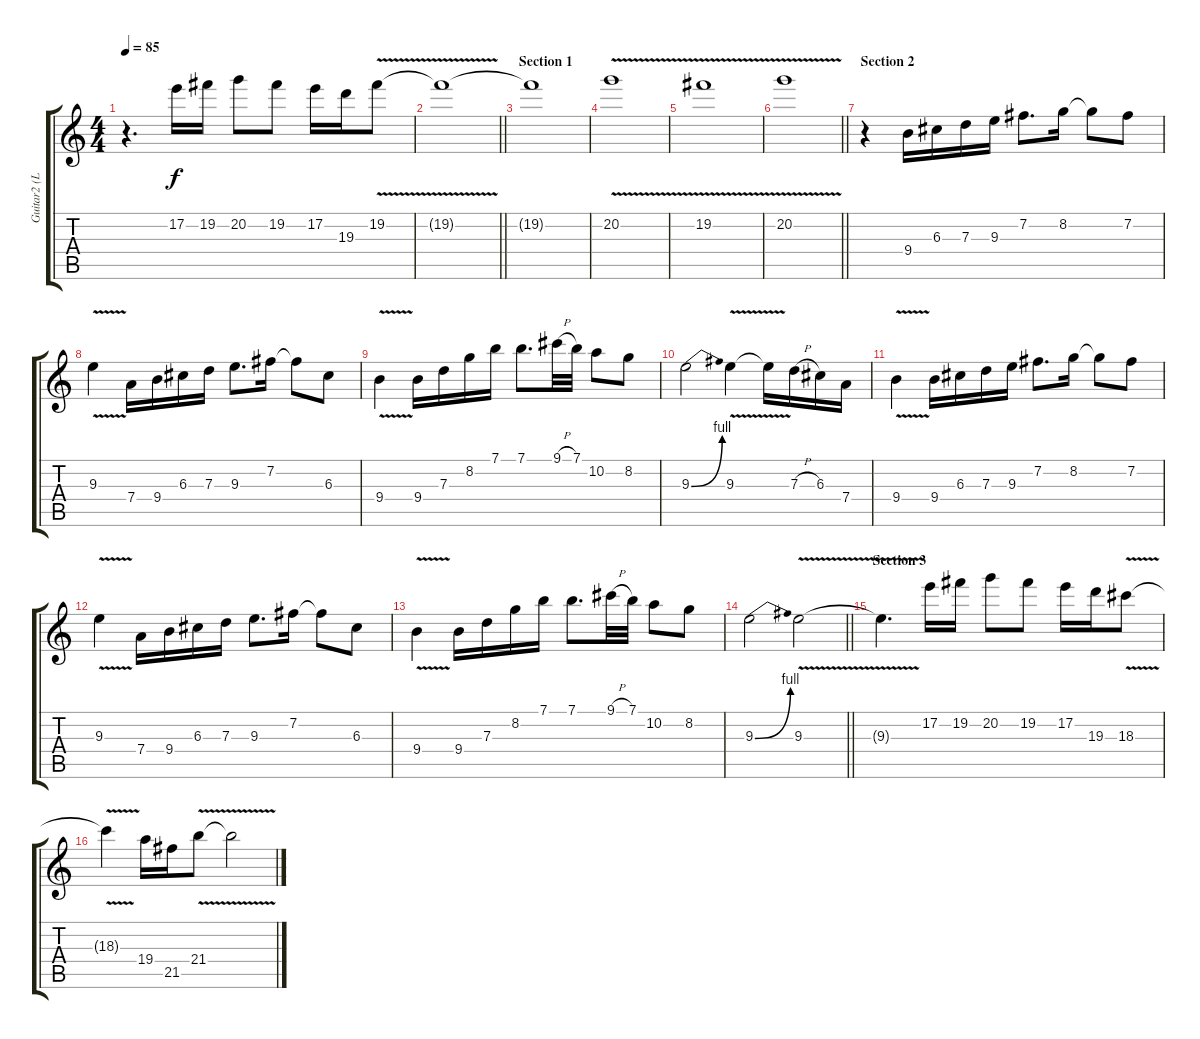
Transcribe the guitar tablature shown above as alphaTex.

\track ("Guitar2 (Lead)" "Guitar2 (L") {instrument distortionguitar}
\staff {score tabs}
\tuning (E4 B3 G3 D3 A2 E2) {hide}
\ts (4 4)
\tempo 85
\clef g2
\ks c
r.4{d dy f} 17.2.16 19.2.16 20.2.8 19.2.8 17.2.16 19.3.16 19.2{v}.8 |
\barLineRight lightlight
19.2{t}.1 |
\section ("" "Section 1")
19.2{t}.1{volume 0} |
20.2{v}.1 |
19.2{v}.1 |
\barLineRight lightlight
20.2{v}.1 |
\section ("" "Section 2")
r.4 9.4.16{volume 11} 6.3.16 7.3.16 9.3.16 7.2.8{d} 8.2.16 8.2{t}.8 7.2.8 |
9.3{v}.4 7.4.16 9.4.16 6.3.16 7.3.16 9.3.8{d} 7.2.16 7.2{t}.8 6.3.8 |
9.4{v}.4 9.4.16 7.3.16 8.2.16 7.1.16 7.1.8{d} 9.1{h}.32 7.1.32 10.2.8 8.2.8 |
9.3{be (bend 0 0 60 4)}.2 9.3{v}.4 9.3{t}.16 7.3{h}.16 6.3.16 7.4.16 |
9.4{v}.4 9.4.16 6.3.16 7.3.16 9.3.16 7.2.8{d} 8.2.16 8.2{t}.8 7.2.8 |
9.3{v}.4 7.4.16 9.4.16 6.3.16 7.3.16 9.3.8{d} 7.2.16 7.2{t}.8 6.3.8 |
9.4{v}.4 9.4.16 7.3.16 8.2.16 7.1.16 7.1.8{d} 9.1{h}.32 7.1.32 10.2.8 8.2.8 |
\barLineRight lightlight
9.3{be (bend 0 0 60 4)}.2 9.3{v}.2 |
\section ("" "Section 3")
9.3{t}.4{d} 17.2.16 19.2.16 20.2.8 19.2.8 17.2.16 19.3.16 18.3{v}.8 |
18.3{t}.4 19.4.16 21.5.16 21.4{v}.8 21.4{t}.2
